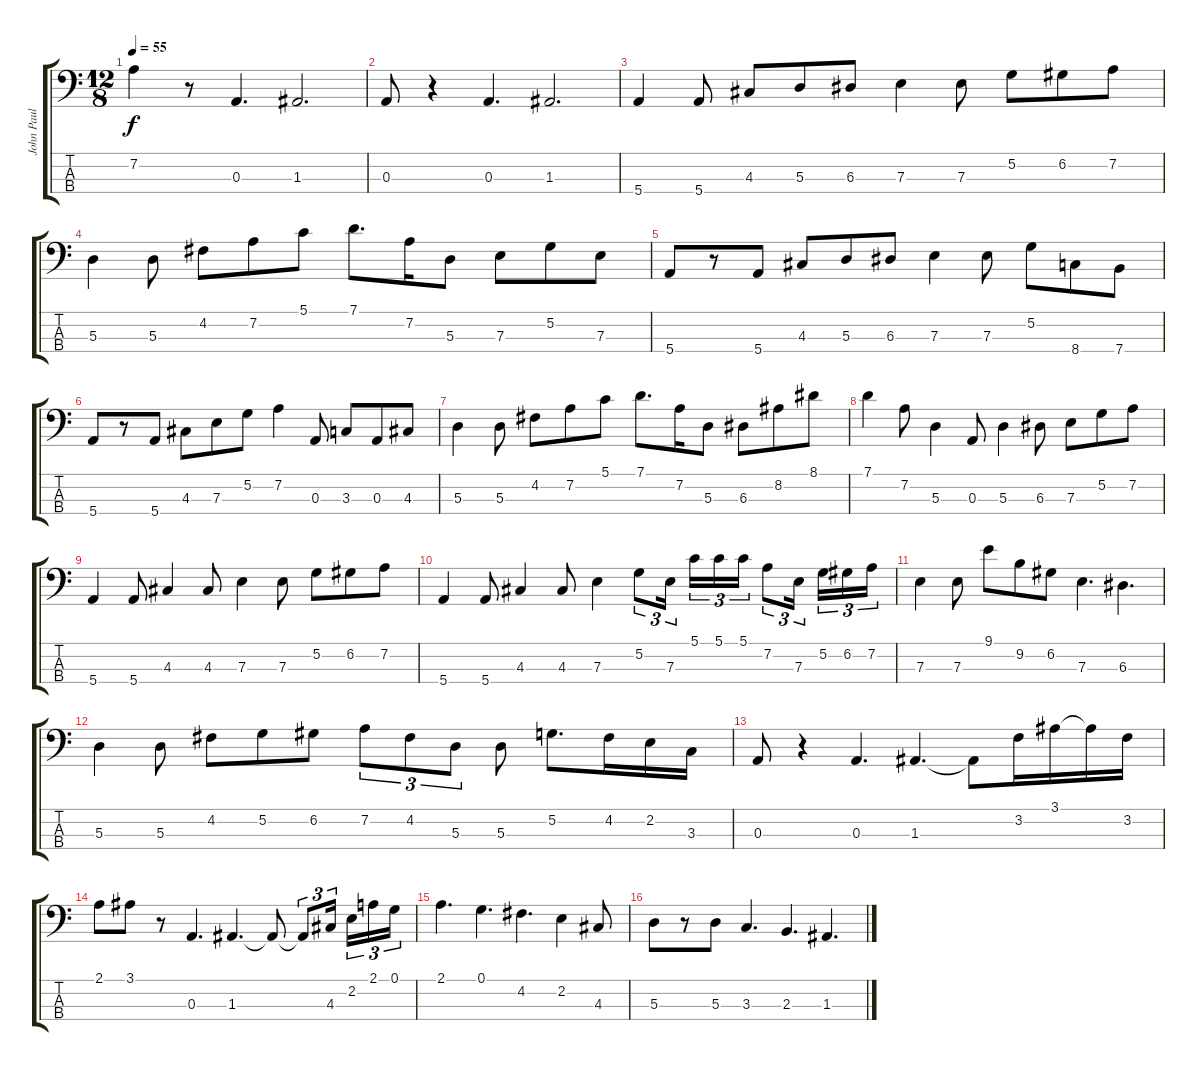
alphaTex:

\track ("John Paul Jones - Bass Guitar" "John Paul ") {instrument electricbassfinger}
\staff {score tabs}
\tuning (G2 D2 A1 E1) {hide}
\ts (12 8)
\tempo 55
\clef f4
\ks c
7.2.4{dy f} r.8 0.3.4{d} 1.3.2{d} |
0.3.8 r.4 0.3.4{d} 1.3.2{d} |
5.4.4 5.4.8 4.3.8 5.3.8 6.3.8 7.3.4 7.3.8 5.2.8 6.2.8 7.2.8 |
5.3.4 5.3.8 4.2.8 7.2.8 5.1.8 7.1.8{d} 7.2.16 5.3.8 7.3.8 5.2.8 7.3.8 |
5.4.8 r.8 5.4.8 4.3.8 5.3.8 6.3.8 7.3.4 7.3.8 5.2.8 8.4.8 7.4.8 |
5.4.8 r.8 5.4.8 4.3.8 7.3.8 5.2.8 7.2.4 0.3.8 3.3.8 0.3.8 4.3.8 |
5.3.4 5.3.8 4.2.8 7.2.8 5.1.8 7.1.8{d} 7.2.16 5.3.8 6.3.8 8.2.8 8.1.8 |
7.1.4 7.2.8 5.3.4 0.3.8 5.3.4 6.3.8 7.3.8 5.2.8 7.2.8 |
5.4.4 5.4.8 4.3.4 4.3.8 7.3.4 7.3.8 5.2.8 6.2.8 7.2.8 |
5.4.4 5.4.8 4.3.4 4.3.8 7.3.4 5.2.8{tu (3 2)} 7.3.16{tu (3 2)} 5.1.16{tu (3 2)} 5.1.16{tu (3 2)} 5.1.16{tu (3 2)} 7.2.8{tu (3 2)} 7.3.16{tu (3 2) beam splitsecondary} 5.2.16{tu (3 2)} 6.2.16{tu (3 2)} 7.2.16{tu (3 2)} |
7.3.4 7.3.8 9.1.8 9.2.8 6.2.8 7.3.4{d} 6.3.4{d} |
5.3.4 5.3.8 4.2.8 5.2.8 6.2.8 7.2.8{tu (3 2)} 4.2.8{tu (3 2)} 5.3.8{tu (3 2)} 5.3.8 5.2.8{d} 4.2.16 2.2.16 3.3.16 |
0.3.8 r.4 0.3.4{d} 1.3.4{d} 1.3{t}.8 3.2.16 3.1.16 3.1{t}.16 3.2.16 |
2.1.8 3.1.8 r.8 0.3.4{d} 1.3.4{d} 1.3{t}.8 1.3{t}.8{tu (3 2)} 4.3.16{tu (3 2) beam splitsecondary} 2.2.16{tu (3 2)} 2.1.16{tu (3 2)} 0.1.16{tu (3 2)} |
2.1.4{d} 0.1.4{d} 4.2.4{d} 2.2.4 4.3.8 |
5.3.8 r.8 5.3.8 3.3.4{d} 2.3.4{d} 1.3.4{d}
